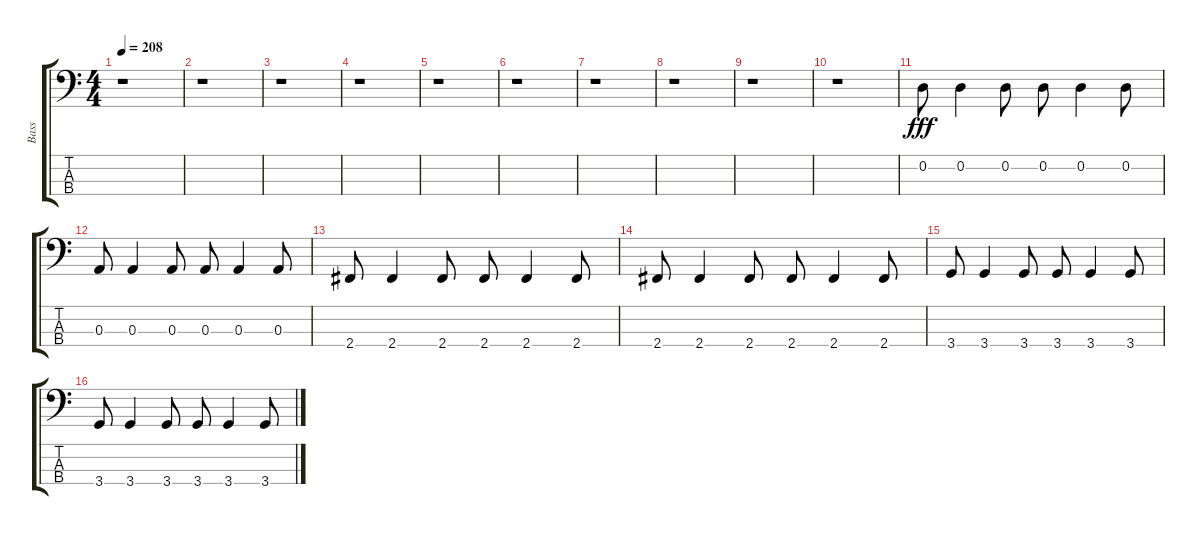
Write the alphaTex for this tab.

\track ("Bass" "Bass") {instrument electricbassfinger}
\staff {score tabs}
\tuning (G2 D2 A1 E1) {hide}
\ts (4 4)
\tempo 208
\clef f4
\ks c
r.1{dy fff} |
r.1 |
r.1 |
r.1 |
r.1 |
r.1 |
r.1 |
r.1 |
r.1 |
r.1 |
0.2.8 0.2.4 0.2.8 0.2.8 0.2.4 0.2.8 |
0.3.8 0.3.4 0.3.8 0.3.8 0.3.4 0.3.8 |
2.4.8 2.4.4 2.4.8 2.4.8 2.4.4 2.4.8 |
2.4.8 2.4.4 2.4.8 2.4.8 2.4.4 2.4.8 |
3.4.8 3.4.4 3.4.8 3.4.8 3.4.4 3.4.8 |
3.4.8 3.4.4 3.4.8 3.4.8 3.4.4 3.4.8
